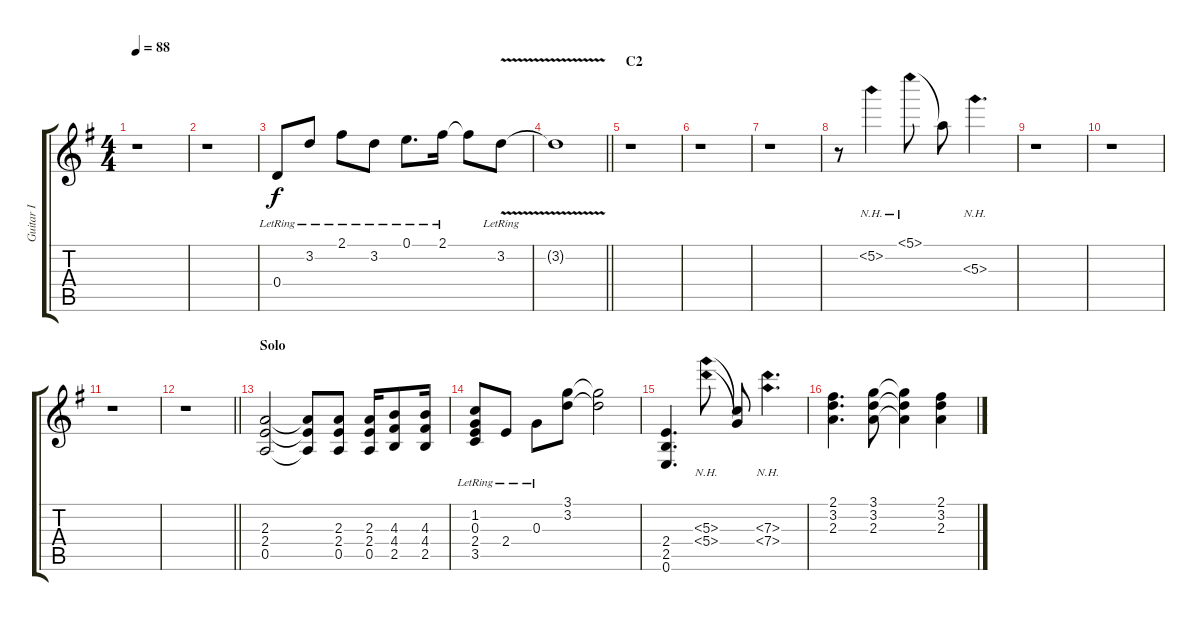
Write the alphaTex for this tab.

\track ("Guitar I" "Guitar I") {instrument electricguitarclean}
\staff {score tabs}
\tuning (E4 B3 G3 D3 A2 E2) {hide}
\ts (4 4)
\tempo 88
\clef g2
\ks g
r.1{dy f} |
r.1 |
0.4{lr}.8 3.2{lr}.8 2.1{lr}.8 3.2{lr}.8 0.1{lr}.8{d} 2.1{lr}.16 2.1{t}.8 3.2{v lr}.8 |
\barLineRight lightlight
3.2{t}.1 |
\section ("" "C2")
r.1 |
r.1 |
r.1 |
r.8 5.2{nh}.4 5.1{nh}.8 5.1{t}.8 5.3{nh}.4{d} |
r.1 |
r.1 |
r.1 |
\barLineRight lightlight
r.1 |
\section ("" "Solo")
(2.3 2.4 0.5).2 (2.3{t} 2.4{t} 0.5{t}).8 (2.3 2.4 0.5).8 (2.3 2.4 0.5).16 (4.3 4.4 2.5).8 (4.3 4.4 2.5).16 |
(1.2{lr} 0.3{lr} 2.4{lr} 3.5{lr}).8 2.4{lr}.8 0.3{lr}.8 (3.1 3.2).8 (3.1{t} 3.2{t}).2 |
(2.4 2.5 0.6).4{d} (5.3{nh} 5.4{nh}).8 (5.3{t} 5.4{t}).8 (7.3{nh} 7.4{nh}).4{d} |
(2.1 3.2 2.3).4{d} (3.1 3.2 2.3).8 (3.1{t} 3.2{t} 2.3{t}).4 (2.1 3.2 2.3).4
